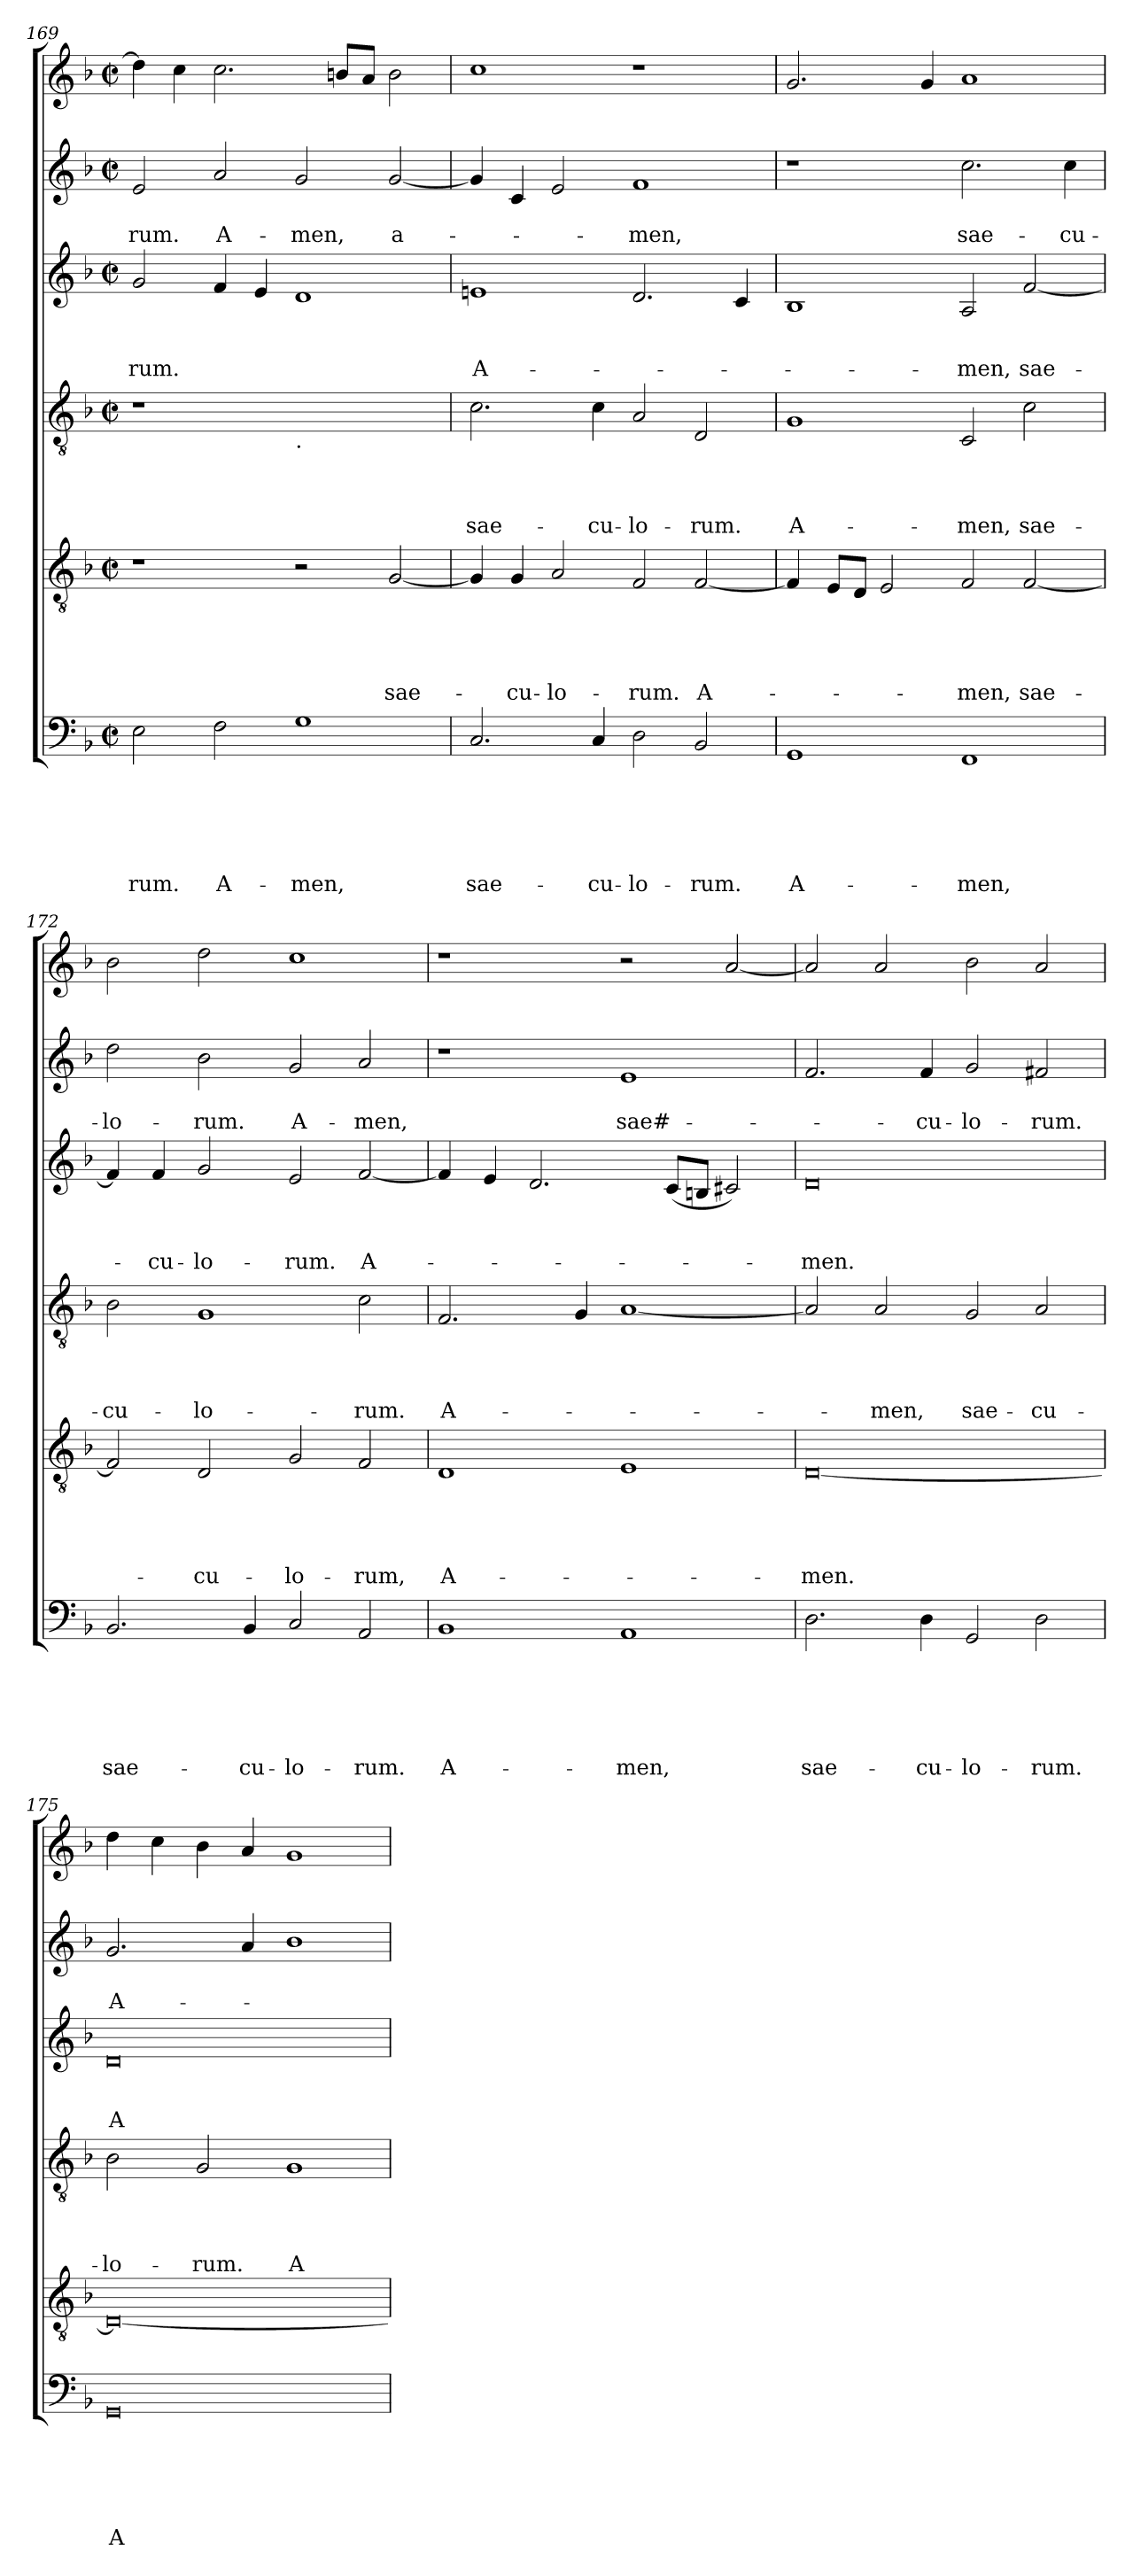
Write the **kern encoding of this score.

**kern	**text	**text	**text	**text	**text	**text	**kern	**text	**text	**text	**text	**text	**kern	**text	**text	**text	**text	**kern	**text	**text	**text	**kern	**text	**text	**kern
*part6	*part6	*part6	*part6	*part6	*part6	*part6	*part5	*part5	*part5	*part5	*part5	*part5	*part4	*part4	*part4	*part4	*part4	*part3	*part3	*part3	*part3	*part2	*part2	*part2	*part1
*staff6	*staff6	*staff6	*staff6	*staff6	*staff6	*staff6	*staff5	*staff5	*staff5	*staff5	*staff5	*staff5	*staff4	*staff4	*staff4	*staff4	*staff4	*staff3	*staff3	*staff3	*staff3	*staff2	*staff2	*staff2	*staff1
*clefF4	*	*	*	*	*	*	*clefGv2	*	*	*	*	*	*clefGv2	*	*	*	*	*clefG2	*	*	*	*clefG2	*	*	*clefG2
*k[b-]	*	*	*	*	*	*	*k[b-]	*	*	*	*	*	*k[b-]	*	*	*	*	*k[b-]	*	*	*	*k[b-]	*	*	*k[b-]
*F:	*	*	*	*	*	*	*F:	*	*	*	*	*	*F:	*	*	*	*	*F:	*	*	*	*F:	*	*	*F:
*M2/2	*	*	*	*	*	*	*M2/2	*	*	*	*	*	*M2/2	*	*	*	*	*M2/2	*	*	*	*M2/2	*	*	*M2/2
*met(c|)	*	*	*	*	*	*	*met(c|)	*	*	*	*	*	*met(c|)	*	*	*	*	*met(c|)	*	*	*	*met(c|)	*	*	*met(c|)
=169	=169	=169	=169	=169	=169	=169	=169	=169	=169	=169	=169	=169	=169	=169	=169	=169	=169	=169	=169	=169	=169	=169	=169	=169	=169
!	!	!	!	!	!	!LO:LY:b	!	!	!	!	!	!	!	!	!	!	!	!	!	!	!LO:LY:b	!	!	!LO:LY:b	!
2E\	.	.	.	.	.	-rum.	1r	.	.	.	.	.	1r	.	.	.	.	2g/	.	.	-rum.	2e/	.	-rum.	4dd\]
.	.	.	.	.	.	.	.	.	.	.	.	.	.	.	.	.	.	.	.	.	.	.	.	.	4cc\
!	!	!	!	!	!	!LO:LY:b	!	!	!	!	!	!	!	!	!	!	!	!	!	!	!	!	!	!LO:LY:b	!
2F\	.	.	.	.	.	A-	.	.	.	.	.	.	.	.	.	.	.	4f/	.	.	.	2a/	.	A-	2.cc\
.	.	.	.	.	.	.	.	.	.	.	.	.	.	.	.	.	.	4e/	.	.	.	.	.	.	.
!	!	!	!	!	!	!	!	!	!	!	!	!	!LO:TX:b:t=.	!	!	!	!	!	!	!	!	!	!	!	!
!	!	!	!	!	!	!LO:LY:b	!	!	!	!	!	!	!	!	!	!	!	!	!	!	!	!	!	!LO:LY:b	!
1G	.	.	.	.	.	-men,	2r	.	.	.	.	.	1ryy	.	.	.	.	1d	.	.	.	2g/	.	-men,	.
.	.	.	.	.	.	.	.	.	.	.	.	.	.	.	.	.	.	.	.	.	.	.	.	.	8b/L
.	.	.	.	.	.	.	.	.	.	.	.	.	.	.	.	.	.	.	.	.	.	.	.	.	8a/J
!	!	!	!	!	!	!	!	!	!	!	!	!LO:LY:b	!	!	!	!	!	!	!	!	!	!	!	!LO:LY:b	!
.	.	.	.	.	.	.	[<2G/	.	.	.	.	sae-	.	.	.	.	.	.	.	.	.	[<2g/	.	a-	2b\
=170	=170	=170	=170	=170	=170	=170	=170	=170	=170	=170	=170	=170	=170	=170	=170	=170	=170	=170	=170	=170	=170	=170	=170	=170	=170
!	!	!	!	!	!	!LO:LY:b	!	!	!	!	!	!	!	!	!	!	!LO:LY:b	!	!	!	!LO:LY:b	!	!	!	!
2.C/	.	.	.	.	.	sae-	4G/]	.	.	.	.	.	2.c\	.	.	.	sae-	1en	.	.	A-	4g/]	.	.	1cc
!	!	!	!	!	!	!	!	!	!	!	!	!LO:LY:b	!	!	!	!	!	!	!	!	!	!	!	!	!
.	.	.	.	.	.	.	4G/	.	.	.	.	-cu-	.	.	.	.	.	.	.	.	.	4c/	.	.	.
!	!	!	!	!	!	!	!	!	!	!	!	!LO:LY:b:rj	!	!	!	!	!	!	!	!	!	!	!	!	!
.	.	.	.	.	.	.	2A/	.	.	.	.	-lo-	.	.	.	.	.	.	.	.	.	2e/	.	.	.
!	!	!	!	!	!	!LO:LY:b	!	!	!	!	!	!	!	!	!	!	!LO:LY:b	!	!	!	!	!	!	!	!
4C/	.	.	.	.	.	-cu-	.	.	.	.	.	.	4c\	.	.	.	-cu-	.	.	.	.	.	.	.	.
!	!	!	!	!	!	!LO:LY:b	!	!	!	!	!	!LO:LY:b	!	!	!	!	!LO:LY:b	!	!	!	!	!	!	!LO:LY:b	!
2D\	.	.	.	.	.	-lo-	2F/	.	.	.	.	-rum.	2A/	.	.	.	-lo-	2.d/	.	.	.	1f	.	-men,	1r
!	!	!	!	!	!	!LO:LY:b:rj	!	!	!	!	!	!LO:LY:b	!	!	!	!	!LO:LY:b:rj	!	!	!	!	!	!	!	!
2BB-/	.	.	.	.	.	-rum.	[<2F/	.	.	.	.	A-	2D/	.	.	.	-rum.	.	.	.	.	.	.	.	.
.	.	.	.	.	.	.	.	.	.	.	.	.	.	.	.	.	.	4c/	.	.	.	.	.	.	.
!!LO:LB:g=z
=171	=171	=171	=171	=171	=171	=171	=171	=171	=171	=171	=171	=171	=171	=171	=171	=171	=171	=171	=171	=171	=171	=171	=171	=171	=171
!	!	!	!	!	!	!LO:LY:b	!	!	!	!	!	!	!	!	!	!	!LO:LY:b	!	!	!	!	!	!	!	!
1GG	.	.	.	.	.	A-	4F/]	.	.	.	.	.	1G	.	.	.	A-	1B-	.	.	.	1r	.	.	2.g/
.	.	.	.	.	.	.	8E/L	.	.	.	.	.	.	.	.	.	.	.	.	.	.	.	.	.	.
.	.	.	.	.	.	.	8D/J	.	.	.	.	.	.	.	.	.	.	.	.	.	.	.	.	.	.
.	.	.	.	.	.	.	2E/	.	.	.	.	.	.	.	.	.	.	.	.	.	.	.	.	.	.
.	.	.	.	.	.	.	.	.	.	.	.	.	.	.	.	.	.	.	.	.	.	.	.	.	4g/
!	!	!	!	!	!	!LO:LY:b	!	!	!	!	!	!LO:LY:b	!	!	!	!	!LO:LY:b	!	!	!	!LO:LY:b	!	!	!LO:LY:b	!
1FF	.	.	.	.	.	-men,	2F/	.	.	.	.	-men,	2C/	.	.	.	-men,	2A/	.	.	-men,	2.cc\	.	sae-	1a
!	!	!	!	!	!	!	!	!	!	!	!	!LO:LY:b	!	!	!	!	!LO:LY:b	!	!	!	!LO:LY:b	!	!	!	!
.	.	.	.	.	.	.	[<2F/	.	.	.	.	sae-	2c\	.	.	.	sae-	[<2f/	.	.	sae-	.	.	.	.
!	!	!	!	!	!	!	!	!	!	!	!	!	!	!	!	!	!	!	!	!	!	!	!	!LO:LY:b	!
.	.	.	.	.	.	.	.	.	.	.	.	.	.	.	.	.	.	.	.	.	.	4cc\	.	-cu-	.
=172	=172	=172	=172	=172	=172	=172	=172	=172	=172	=172	=172	=172	=172	=172	=172	=172	=172	=172	=172	=172	=172	=172	=172	=172	=172
!	!	!	!	!	!	!LO:LY:b	!	!	!	!	!	!	!	!	!	!	!LO:LY:b	!	!	!	!	!	!	!LO:LY:b	!
2.BB-/	.	.	.	.	.	sae-	2F/]	.	.	.	.	.	2B-\	.	.	.	-cu-	4f/]	.	.	.	2dd\	.	-lo-	2b-\
!	!	!	!	!	!	!	!	!	!	!	!	!	!	!	!	!	!	!	!	!	!LO:LY:b	!	!	!	!
.	.	.	.	.	.	.	.	.	.	.	.	.	.	.	.	.	.	4f/	.	.	-cu-	.	.	.	.
!	!	!	!	!	!	!	!	!	!	!	!	!LO:LY:b	!	!	!	!	!LO:LY:b	!	!	!	!LO:LY:b	!	!	!LO:LY:b	!
.	.	.	.	.	.	.	2D/	.	.	.	.	-cu-	1G	.	.	.	-lo-	2g/	.	.	-lo-	2b-\	.	-rum.	2dd\
!	!	!	!	!	!	!LO:LY:b	!	!	!	!	!	!	!	!	!	!	!	!	!	!	!	!	!	!	!
4BB-/	.	.	.	.	.	-cu-	.	.	.	.	.	.	.	.	.	.	.	.	.	.	.	.	.	.	.
!	!	!	!	!	!	!LO:LY:b	!	!	!	!	!	!LO:LY:b	!	!	!	!	!	!	!	!	!LO:LY:b	!	!	!LO:LY:b	!
2C/	.	.	.	.	.	-lo-	2G/	.	.	.	.	-lo-	.	.	.	.	.	2e/	.	.	-rum.	2g/	.	A-	1cc
!	!	!	!	!	!	!LO:LY:b	!	!	!	!	!	!LO:LY:b	!	!	!	!	!LO:LY:b	!	!	!	!LO:LY:b	!	!	!LO:LY:b	!
2AA/	.	.	.	.	.	-rum.	2F/	.	.	.	.	-rum,	2c\	.	.	.	-rum.	[<2f/	.	.	A-	2a/	.	-men,	.
=173	=173	=173	=173	=173	=173	=173	=173	=173	=173	=173	=173	=173	=173	=173	=173	=173	=173	=173	=173	=173	=173	=173	=173	=173	=173
!	!	!	!	!	!	!LO:LY:b	!	!	!	!	!	!LO:LY:b	!	!	!	!	!LO:LY:b	!	!	!	!	!	!	!	!
1BB-	.	.	.	.	.	A-	1D	.	.	.	.	A-	2.F/	.	.	.	A-	4f/]	.	.	.	1r	.	.	1r
.	.	.	.	.	.	.	.	.	.	.	.	.	.	.	.	.	.	4e/	.	.	.	.	.	.	.
.	.	.	.	.	.	.	.	.	.	.	.	.	.	.	.	.	.	2.d/	.	.	.	.	.	.	.
.	.	.	.	.	.	.	.	.	.	.	.	.	4G/	.	.	.	.	.	.	.	.	.	.	.	.
!	!	!	!	!	!	!LO:LY:b	!	!	!	!	!	!	!	!	!	!	!	!	!	!	!	!	!	!LO:LY:b	!
1AA	.	.	.	.	.	-men,	1E	.	.	.	.	.	[<1A	.	.	.	.	.	.	.	.	1e	.	sae#-	2r
.	.	.	.	.	.	.	.	.	.	.	.	.	.	.	.	.	.	(<8c/L	.	.	.	.	.	.	.
.	.	.	.	.	.	.	.	.	.	.	.	.	.	.	.	.	.	8B/J	.	.	.	.	.	.	.
.	.	.	.	.	.	.	.	.	.	.	.	.	.	.	.	.	.	2c#/)	.	.	.	.	.	.	[<2a/
=174	=174	=174	=174	=174	=174	=174	=174	=174	=174	=174	=174	=174	=174	=174	=174	=174	=174	=174	=174	=174	=174	=174	=174	=174	=174
!	!	!	!	!	!	!LO:LY:b	!	!	!	!	!	!LO:LY:b	!	!	!	!	!	!	!	!	!LO:LY:b	!	!	!	!
2.D\	.	.	.	.	.	sae-	[<0D	.	.	.	.	-men.	2A/]	.	.	.	.	0d	.	.	-men.	2.f/	.	.	2a/]
!	!	!	!	!	!	!	!	!	!	!	!	!	!	!	!	!	!LO:LY:b	!	!	!	!	!	!	!	!
.	.	.	.	.	.	.	.	.	.	.	.	.	2A/	.	.	.	-men,	.	.	.	.	.	.	.	2a/
!	!	!	!	!	!	!LO:LY:b	!	!	!	!	!	!	!	!	!	!	!	!	!	!	!	!	!	!LO:LY:b	!
4D\	.	.	.	.	.	-cu-	.	.	.	.	.	.	.	.	.	.	.	.	.	.	.	4f/	.	-cu-	.
!	!	!	!	!	!	!LO:LY:b	!	!	!	!	!	!	!	!	!	!	!LO:LY:b	!	!	!	!	!	!	!LO:LY:b	!
2GG/	.	.	.	.	.	-lo-	.	.	.	.	.	.	2G/	.	.	.	sae-	.	.	.	.	2g/	.	-lo-	2b-\
!	!	!	!	!	!	!LO:LY:b	!	!	!	!	!	!	!	!	!	!	!LO:LY:b	!	!	!	!	!	!	!LO:LY:b	!
2D\	.	.	.	.	.	-rum.	.	.	.	.	.	.	2A/	.	.	.	-cu-	.	.	.	.	2f#X/	.	-rum.	2a/
=175	=175	=175	=175	=175	=175	=175	=175	=175	=175	=175	=175	=175	=175	=175	=175	=175	=175	=175	=175	=175	=175	=175	=175	=175	=175
!	!	!	!	!	!	!LO:LY:b:rj	!	!	!	!	!	!	!	!	!	!	!LO:LY:b	!	!	!	!LO:LY:b:rj	!	!	!LO:LY:b	!
0GG	.	.	.	.	.	A-	0D_	.	.	.	.	.	2B-\	.	.	.	-lo-	0d	.	.	A-	2.g/	.	A-	4dd\
.	.	.	.	.	.	.	.	.	.	.	.	.	.	.	.	.	.	.	.	.	.	.	.	.	4cc\
!	!	!	!	!	!	!	!	!	!	!	!	!	!	!	!	!	!LO:LY:b	!	!	!	!	!	!	!	!
.	.	.	.	.	.	.	.	.	.	.	.	.	2G/	.	.	.	-rum.	.	.	.	.	.	.	.	4b-\
.	.	.	.	.	.	.	.	.	.	.	.	.	.	.	.	.	.	.	.	.	.	4a/	.	.	4a/
!	!	!	!	!	!	!	!	!	!	!	!	!	!	!	!	!	!LO:LY:b	!	!	!	!	!	!	!	!
.	.	.	.	.	.	.	.	.	.	.	.	.	1G	.	.	.	A-	.	.	.	.	1b-	.	.	1g
=	=	=	=	=	=	=	=	=	=	=	=	=	=	=	=	=	=	=	=	=	=	=	=	=	=
*-	*-	*-	*-	*-	*-	*-	*-	*-	*-	*-	*-	*-	*-	*-	*-	*-	*-	*-	*-	*-	*-	*-	*-	*-	*-
